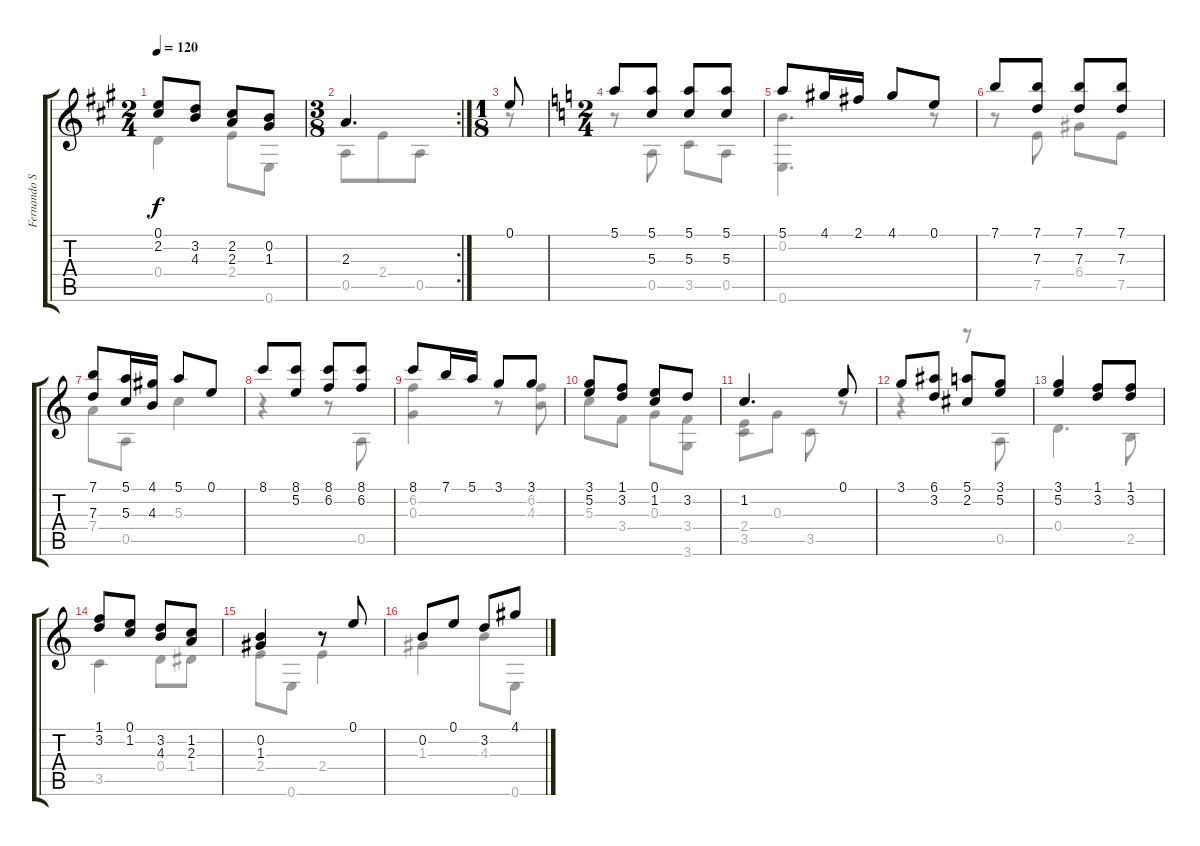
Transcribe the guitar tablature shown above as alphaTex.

\track ("Fernando Sor" "Fernando S") {instrument acousticguitarnylon}
\staff {score tabs}
\tuning (E4 B3 G3 D3 A2 E2) {hide}
\voice
\ts (2 4)
\tempo 120
\clef g2
\ks a
(0.1 2.2).8{dy f} (3.2 4.3).8 (2.2 2.3).8 (0.2 1.3).8 |
\rc 2
\ts (3 8)
2.3.4{d} |
\ts (1 8)
0.1.8 |
\ts (2 4)
\ks c
5.1.8 (5.1 5.3).8 (5.1 5.3).8 (5.1 5.3).8 |
5.1.8 4.1.16 2.1.16 4.1.8 0.1.8 |
7.1.8 (7.1 7.3).8 (7.1 7.3).8 (7.1 7.3).8 |
(7.1 7.3).8 (5.1 5.3).16 (4.1 4.3).16 5.1.8 0.1.8 |
8.1.8 (8.1 5.2).8 (8.1 6.2).8 (8.1 6.2).8 |
8.1.8 7.1.16 5.1.16 3.1.8 3.1.8 |
(3.1 5.2).8 (1.1 3.2).8 (0.1 1.2).8 3.2.8 |
1.2.4{d} 0.1.8 |
3.1.8 (6.1 3.2).8 (5.1 2.2).8 (3.1 5.2).8 |
(3.1 5.2).4 (1.1 3.2).8 (1.1 3.2).8 |
(1.1 3.2).8 (0.1 1.2).8 (3.2 4.3).8 (1.2 2.3).8 |
(0.2 1.3).4 r.8 0.1.8 |
0.2.8 0.1.8 3.2.8 4.1.8
\voice
\clef g2
\ottava regular
\simile none
\ks a
0.4.4{dy f} 2.4.8 0.6.8 |
0.5.8 2.4.8 0.5.8 |
r.8 |
\ks c
r.8 0.5.8 3.5.8 0.5.8 |
(0.2 0.6).4{d} r.8 |
r.8 7.5.8 6.4.8 7.5.8 |
7.4.8 0.5.8 5.3.4 |
r.4 r.8 0.5.8 |
(6.2 0.3).4 r.8 (6.2 4.3).8 |
5.3.8 3.4.8 0.3.8 (3.4 3.6).8 |
(2.4 3.5).8 0.3.8 3.5.8 r.8 |
r.4 r.8 0.5.8 |
0.4.4{d} 2.5.8 |
3.5.4 0.4.8 1.4.8 |
2.4.8 0.6.8 2.4.4 |
1.3.4 4.3.8 0.6.8
